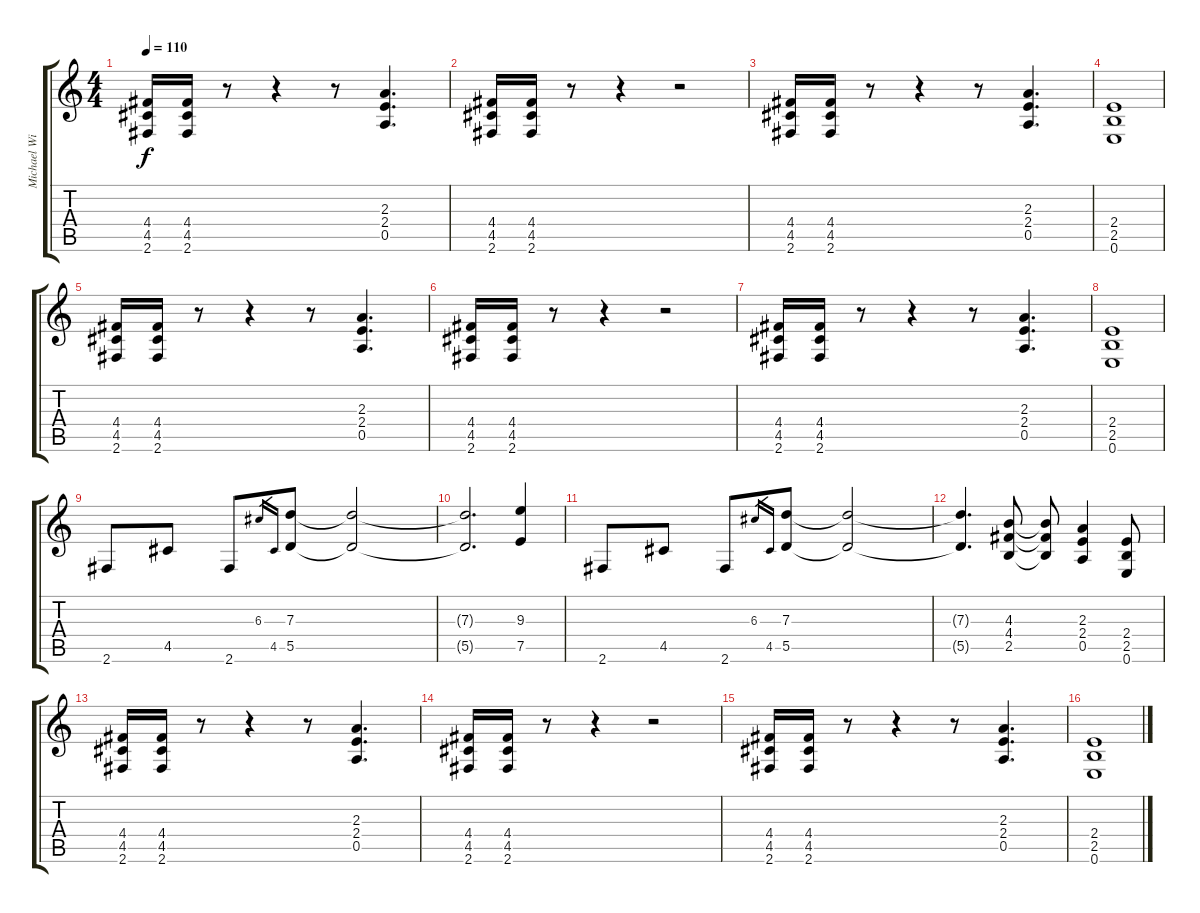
\track ("Michael Wilton (Rhythm Guitar)" "Michael Wi") {instrument distortionguitar}
\staff {score tabs}
\tuning (E4 B3 G3 D3 A2 E2) {hide}
\ts (4 4)
\tempo 110
\clef g2
\ks c
(4.4 4.5 2.6).16{dy f} (4.4 4.5 2.6).16 r.8 r.4 r.8 (2.3 2.4 0.5).4{d} |
(4.4 4.5 2.6).16 (4.4 4.5 2.6).16 r.8 r.4 r.2 |
(4.4 4.5 2.6).16 (4.4 4.5 2.6).16 r.8 r.4 r.8 (2.3 2.4 0.5).4{d} |
(2.4 2.5 0.6).1 |
(4.4 4.5 2.6).16 (4.4 4.5 2.6).16 r.8 r.4 r.8 (2.3 2.4 0.5).4{d} |
(4.4 4.5 2.6).16 (4.4 4.5 2.6).16 r.8 r.4 r.2 |
(4.4 4.5 2.6).16 (4.4 4.5 2.6).16 r.8 r.4 r.8 (2.3 2.4 0.5).4{d} |
(2.4 2.5 0.6).1 |
2.6.8 4.5.8 2.6.8 6.3.16{gr} 4.5.16{gr} (7.3 5.5).8 (7.3{t} 5.5{t}).2 |
(7.3{t} 5.5{t}).2{d} (9.3 7.5).4 |
2.6.8 4.5.8 2.6.8 6.3.16{gr} 4.5.16{gr} (7.3 5.5).8 (7.3{t} 5.5{t}).2 |
(7.3{t} 5.5{t}).4{d} (4.3 4.4 2.5).8 (4.3{t} 4.4{t} 2.5{t}).8 (2.3 2.4 0.5).4 (2.4 2.5 0.6).8 |
(4.4 4.5 2.6).16 (4.4 4.5 2.6).16 r.8 r.4 r.8 (2.3 2.4 0.5).4{d} |
(4.4 4.5 2.6).16 (4.4 4.5 2.6).16 r.8 r.4 r.2 |
(4.4 4.5 2.6).16 (4.4 4.5 2.6).16 r.8 r.4 r.8 (2.3 2.4 0.5).4{d} |
(2.4 2.5 0.6).1
